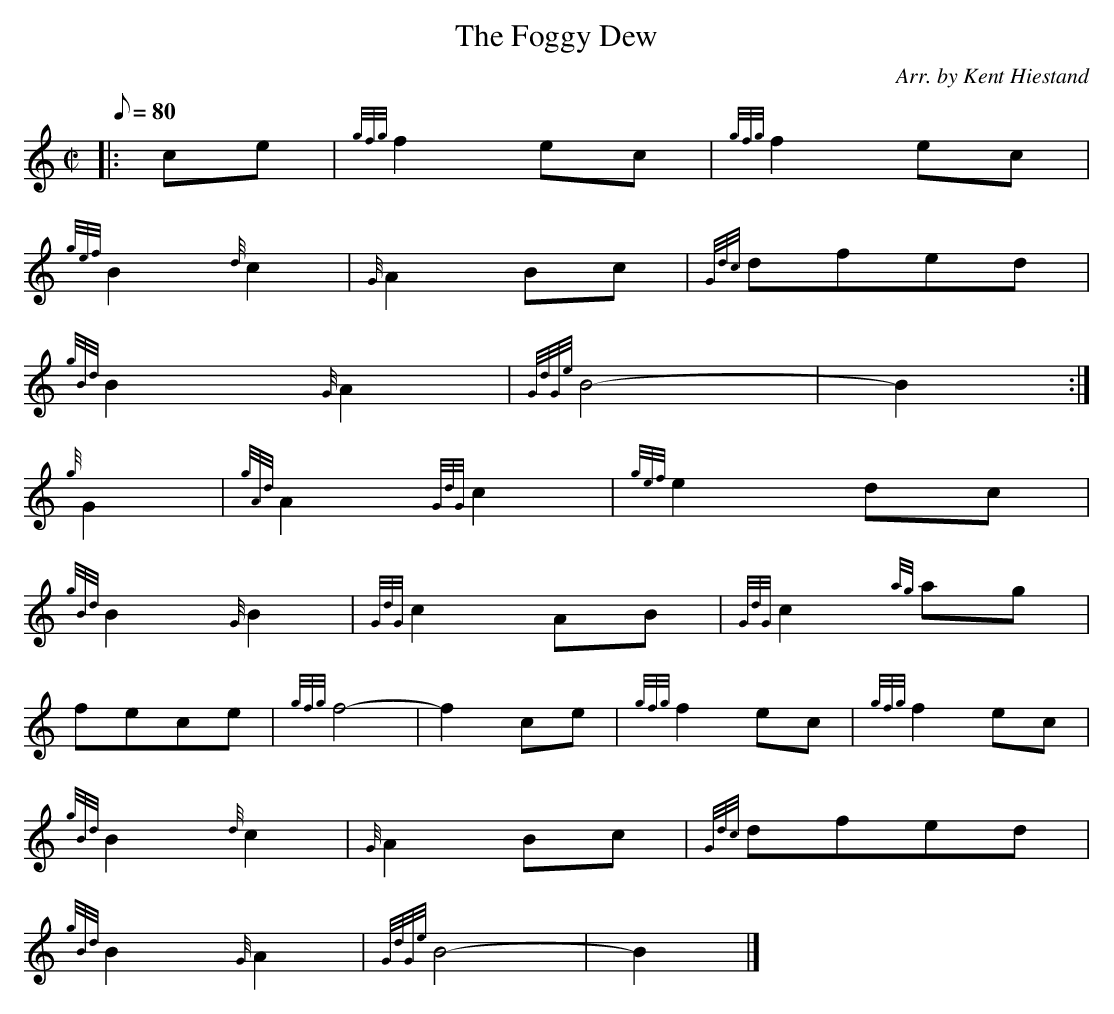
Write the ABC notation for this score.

X:1
T:The Foggy Dew
M:C|
L:1/8
Q:80
C:Arr. by Kent Hiestand
K:HP
|: ce | \
{gfg}f2ec | \
{gfg}f2ec |
{gef}B2{d}c2 | \
{G}A2Bc | \
{Gdc}dfed |
{gBd}B2{G}A2 | \
{GdGe}B4- | \
B2 :|
{g}G2 | \
{gAd}A2{GdG}c2 | \
{gef}e2dc |
{gBd}B2{G}B2 | \
{GdG}c2AB | \
{GdG}c2{ag}ag |
fece | \
{gfg}f4- | \
f2ce | \
{gfg}f2ec | \
{gfg}f2ec |
{gBd}B2{d}c2 | \
{G}A2Bc | \
{Gdc}dfed |
{gBd}B2{G}A2 | \
{GdGe}B4- | \
B2|]
